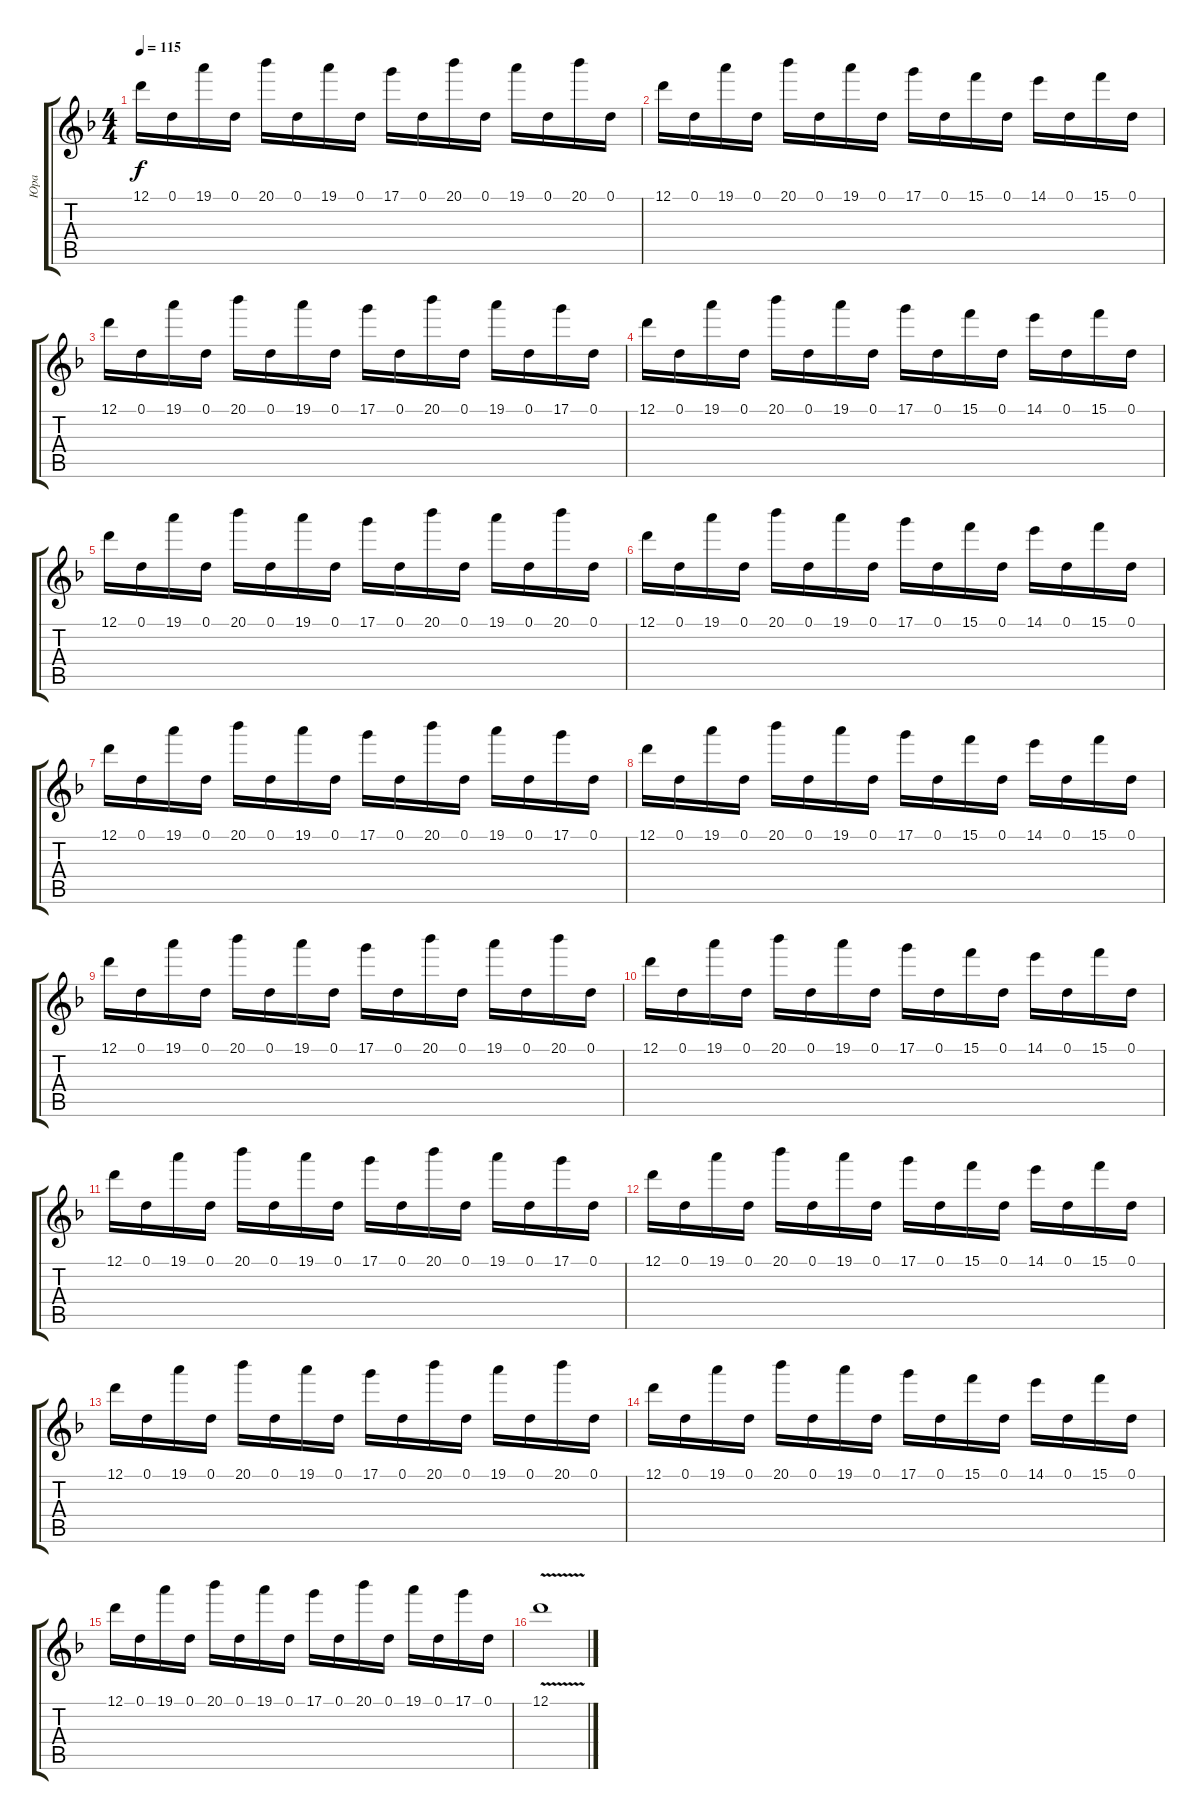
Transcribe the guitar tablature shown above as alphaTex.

\track ("Юра" "Юра") {mute instrument overdrivenguitar}
\staff {score tabs}
\tuning (D4 A3 F3 C3 G2 D2) {hide}
\ts (4 4)
\tempo 115
\clef g2
\ks dminor
12.1.16{dy f} 0.1.16 19.1.16 0.1.16 20.1.16 0.1.16 19.1.16 0.1.16 17.1.16 0.1.16 20.1.16 0.1.16 19.1.16 0.1.16 20.1.16 0.1.16 |
12.1.16 0.1.16 19.1.16 0.1.16 20.1.16 0.1.16 19.1.16 0.1.16 17.1.16 0.1.16 15.1.16 0.1.16 14.1.16 0.1.16 15.1.16 0.1.16 |
12.1.16 0.1.16 19.1.16 0.1.16 20.1.16 0.1.16 19.1.16 0.1.16 17.1.16 0.1.16 20.1.16 0.1.16 19.1.16 0.1.16 17.1.16 0.1.16 |
12.1.16 0.1.16 19.1.16 0.1.16 20.1.16 0.1.16 19.1.16 0.1.16 17.1.16 0.1.16 15.1.16 0.1.16 14.1.16 0.1.16 15.1.16 0.1.16 |
12.1.16 0.1.16 19.1.16 0.1.16 20.1.16 0.1.16 19.1.16 0.1.16 17.1.16 0.1.16 20.1.16 0.1.16 19.1.16 0.1.16 20.1.16 0.1.16 |
12.1.16 0.1.16 19.1.16 0.1.16 20.1.16 0.1.16 19.1.16 0.1.16 17.1.16 0.1.16 15.1.16 0.1.16 14.1.16 0.1.16 15.1.16 0.1.16 |
12.1.16 0.1.16 19.1.16 0.1.16 20.1.16 0.1.16 19.1.16 0.1.16 17.1.16 0.1.16 20.1.16 0.1.16 19.1.16 0.1.16 17.1.16 0.1.16 |
12.1.16 0.1.16 19.1.16 0.1.16 20.1.16 0.1.16 19.1.16 0.1.16 17.1.16 0.1.16 15.1.16 0.1.16 14.1.16 0.1.16 15.1.16 0.1.16 |
12.1.16 0.1.16 19.1.16 0.1.16 20.1.16 0.1.16 19.1.16 0.1.16 17.1.16 0.1.16 20.1.16 0.1.16 19.1.16 0.1.16 20.1.16 0.1.16 |
12.1.16 0.1.16 19.1.16 0.1.16 20.1.16 0.1.16 19.1.16 0.1.16 17.1.16 0.1.16 15.1.16 0.1.16 14.1.16 0.1.16 15.1.16 0.1.16 |
12.1.16 0.1.16 19.1.16 0.1.16 20.1.16 0.1.16 19.1.16 0.1.16 17.1.16 0.1.16 20.1.16 0.1.16 19.1.16 0.1.16 17.1.16 0.1.16 |
12.1.16 0.1.16 19.1.16 0.1.16 20.1.16 0.1.16 19.1.16 0.1.16 17.1.16 0.1.16 15.1.16 0.1.16 14.1.16 0.1.16 15.1.16 0.1.16 |
12.1.16 0.1.16 19.1.16 0.1.16 20.1.16 0.1.16 19.1.16 0.1.16 17.1.16 0.1.16 20.1.16 0.1.16 19.1.16 0.1.16 20.1.16 0.1.16 |
12.1.16 0.1.16 19.1.16 0.1.16 20.1.16 0.1.16 19.1.16 0.1.16 17.1.16 0.1.16 15.1.16 0.1.16 14.1.16 0.1.16 15.1.16 0.1.16 |
12.1.16 0.1.16 19.1.16 0.1.16 20.1.16 0.1.16 19.1.16 0.1.16 17.1.16 0.1.16 20.1.16 0.1.16 19.1.16 0.1.16 17.1.16 0.1.16 |
12.1{v}.1
